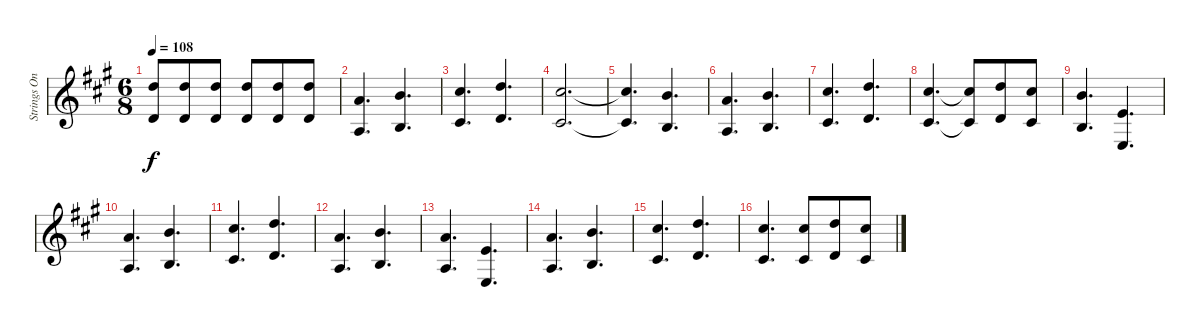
\track ("Strings One" "Strings On") {instrument stringensemble1}
\staff {score}
\tuning (E4 B3 G3 D3 A2 E2) {hide}
\ts (6 8)
\tempo 108
\clef g2
\ks a
(15.2 7.3).8{dy f} (10.1 3.2).8 (10.1 3.2).8 (10.1 3.2).8 (10.1 3.2).8 (10.1 3.2).8 |
(5.1 7.4).4{d} (7.1 0.2).4{d} |
(9.1 2.2).4{d} (10.1 3.2).4{d} |
(9.1 2.2).2{d} |
(9.1{t} 2.2{t}).4{d} (7.1 0.2).4{d} |
(5.1 2.3).4{d} (7.1 4.3).4{d} |
(9.1 6.3).4{d} (10.1 7.3).4{d} |
(9.1 6.3).4{d} (9.1{t} 6.3{t}).8 (10.1 7.3).8 (9.1 6.3).8 |
(12.2 4.3).4{d} (5.2 2.4).4{d} |
(5.1 2.3).4{d} (7.1 0.2).4{d} |
(9.1 2.2).4{d} (3.2 19.3).4{d} |
(5.1 2.3).4{d} (0.2 16.3).4{d} |
(10.2 2.3).4{d} (0.1 2.4).4{d} |
(5.1 2.3).4{d} (7.1 4.3).4{d} |
(9.1 6.3).4{d} (10.1 7.3).4{d} |
(14.2 6.3).4{d} (9.1 6.3).8 (10.1 7.3).8 (9.1 6.3).8
